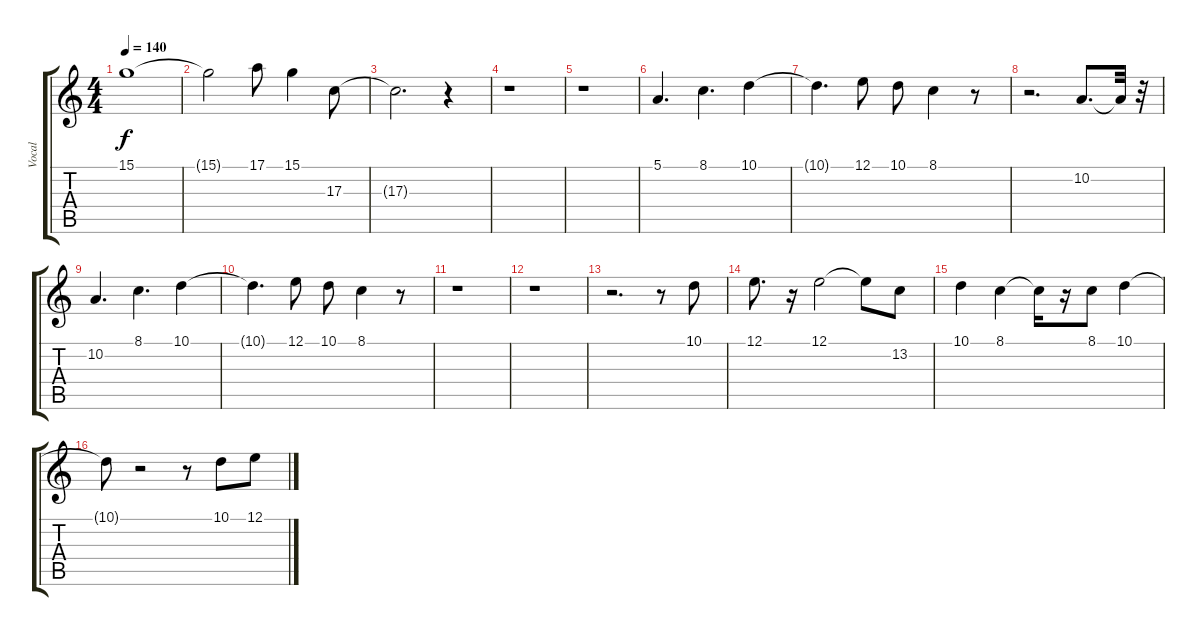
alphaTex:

\track ("Vocal" "Vocal") {instrument lead2sawtooth}
\staff {score tabs}
\tuning (E4 B3 G3 D3 A2 E2) {hide}
\ts (4 4)
\tempo 140
\clef g2
\ks c
15.1{t}.1{dy f} |
15.1{t}.2 17.1.8 15.1.4 17.3.8 |
17.3{t}.2{d} r.4 |
r.1 |
r.1 |
5.1.4{d} 8.1.4{d} 10.1.4 |
10.1{t}.4{d} 12.1.8 10.1.8 8.1.4 r.8 |
r.2{d} 10.2.8{d} 10.2{t}.32 r.32 |
10.2.4{d} 8.1.4{d} 10.1.4 |
10.1{t}.4{d} 12.1.8 10.1.8 8.1.4 r.8 |
r.1 |
r.1 |
r.2{d} r.8 10.1.8 |
12.1.8{d} r.16 12.1.2 12.1{t}.8 13.2.8 |
10.1.4 8.1.4 8.1{t}.16 r.16 8.1.8 10.1.4 |
10.1{t}.8 r.2 r.8 10.1.8 12.1.8
